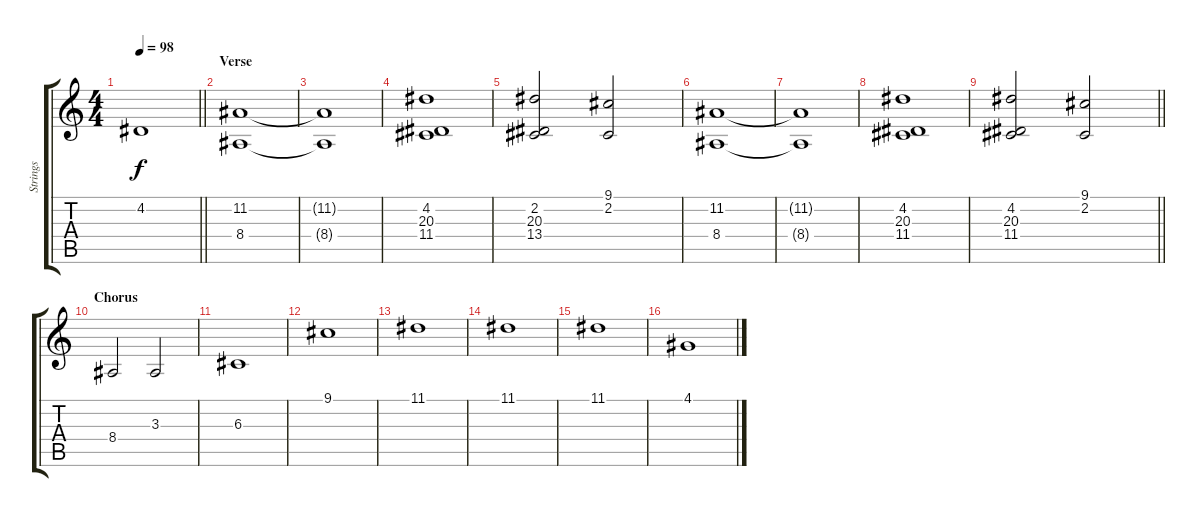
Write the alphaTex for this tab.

\track ("Strings" "Strings") {instrument synthstrings1}
\staff {score tabs}
\tuning (E4 B3 G3 D3 A2 E2) {hide}
\ts (4 4)
\tempo 98
\clef g2
\barLineRight lightlight
\ks c
4.2.1{dy f} |
\section ("" "Verse")
(11.2 8.4).1 |
(11.2{t} 8.4{t}).1 |
(4.2 20.3 11.4).1 |
(2.2 20.3 13.4).2 (9.1 2.2).2 |
(11.2 8.4).1 |
(11.2{t} 8.4{t}).1 |
(4.2 20.3 11.4).1 |
\barLineRight lightlight
(4.2 20.3 11.4).2 (9.1 2.2).2 |
\section ("" "Chorus")
8.4.2 3.3.2 |
6.3.1 |
9.1.1 |
11.1.1 |
11.1.1 |
11.1.1 |
4.1.1
